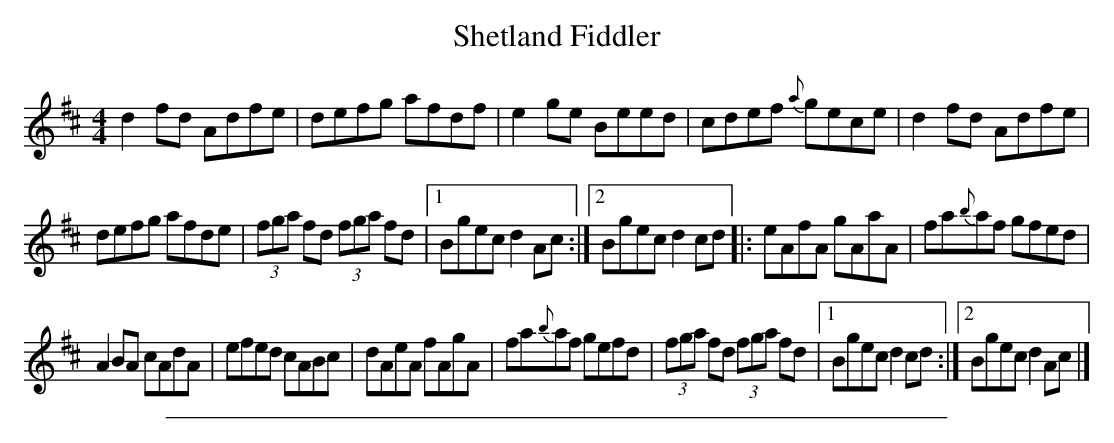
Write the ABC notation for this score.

X:1
T: Shetland Fiddler
M:4/4
L:1/8
K:D
d2fd Adfe | defg afdf | e2ge Beed | cdef {a}gece | d2fd Adfe |
defg afde | (3fga fd (3fga fd |1 Bgec d2 Ac :|2 Bgec d2 cd |: eAfA gAaA | fa{b}af gfed |
A2BA cAdA | efed cABc | dAeA fAgA | fa{b}af gefd | (3fga fd (3fga fd |1 Bgec d2 cd :|2 Bgec d2 Ac |]
